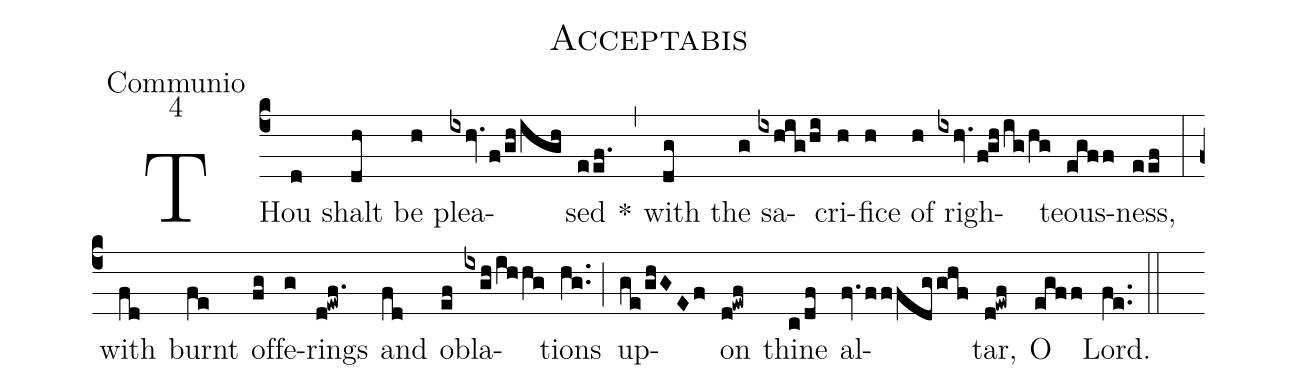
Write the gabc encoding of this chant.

name:Acceptabis;
office-part:Communio;
mode:4;
%%
(c4) THou(d) shalt(dh) be(h) plea(ixhv./f/gh/igh)sed(eef.) *(,) with(dg) the(g) sa(ixhig/hi)cri(h)fice(h) of(h) righ(ixhv./f!gh/ig/hg)teous(egff)ness,(eef) (:) with(fd) burnt(fe) of(fg)fe(g)rings(d!ewf.) and(fd) o(ef)bla(ixgh/ihhg)tions(hg..) (;) up(ge/ghGEf)on(d!ewf) thine(c/df) al(fv.fffdgghf)tar,(d!ewf) O(egff) Lord.(fe..) (::)
